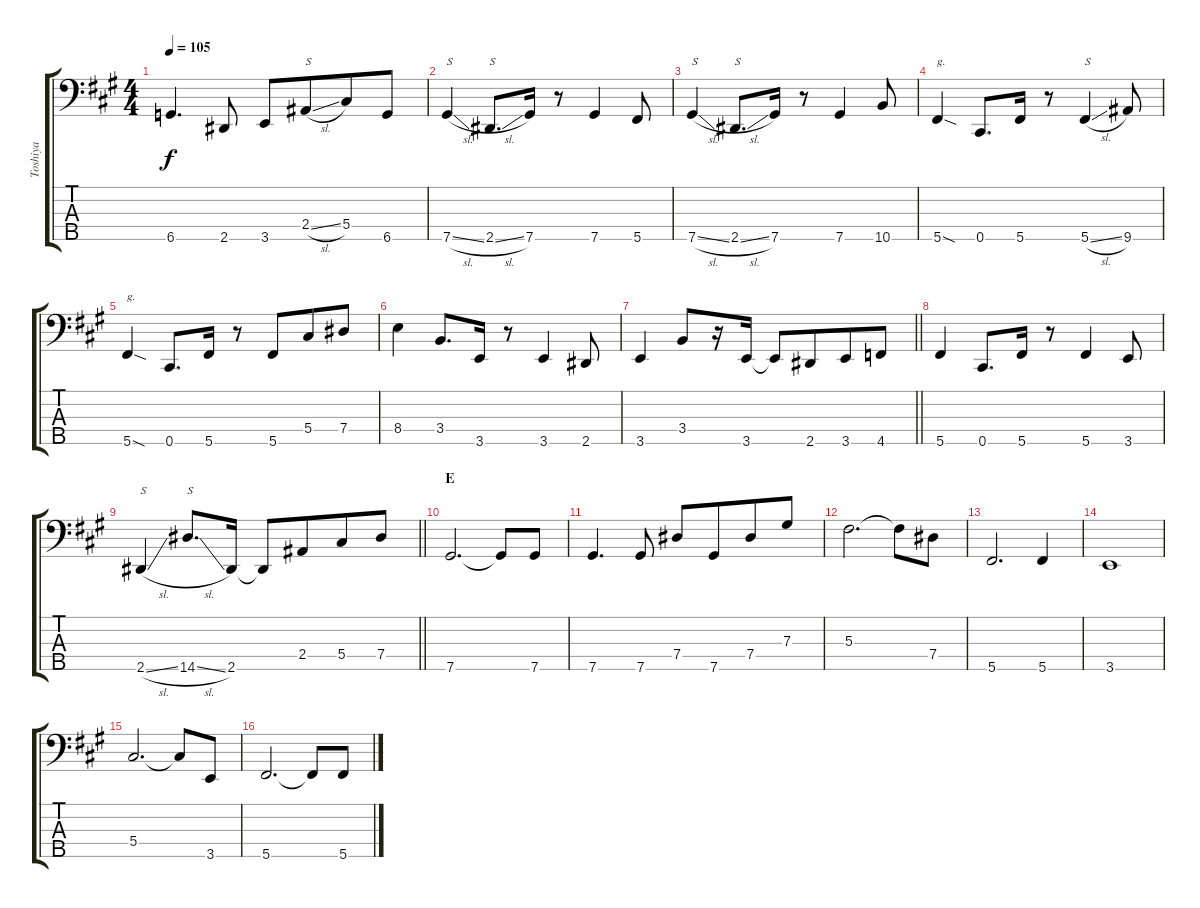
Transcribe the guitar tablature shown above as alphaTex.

\track ("Toshiya" "Toshiya") {instrument electricbassfinger}
\staff {score tabs}
\tuning (B2 Gb2 Db2 Ab1 Db1) {hide}
\ts (4 4)
\tempo 105
\clef f4
\ks f#minor
6.5.4{d dy f} 2.5.8 3.5.8 2.4{sl}.8{txt "S" beam merge} 5.4.8 6.5.8 |
7.5{sl}.4{txt "S"} 2.5{sl}.8{d txt "S"} 7.5.16 r.8 7.5.4 5.5.8 |
7.5{sl}.4{txt "S"} 2.5{sl}.8{d txt "S"} 7.5.16 r.8 7.5.4 10.5.8 |
5.5{sod}.4{txt "g."} 0.5.8{d} 5.5.16 r.8 5.5{sl}.4{txt "S"} 9.5.8 |
5.5{sod}.4{txt "g."} 0.5.8{d} 5.5.16 r.8 5.5.8{beam merge} 5.4.8 7.4.8 |
8.4.4 3.4.8{d} 3.5.16 r.8 3.5.4 2.5.8 |
\barLineRight lightlight
3.5.4 3.4.8 r.16 3.5.16 3.5{t}.8 2.5.8{beam merge} 3.5.8{beam merge} 4.5.8 |
\section ("" "")
5.5.4 0.5.8{d} 5.5.16 r.8 5.5.4 3.5.8 |
\barLineRight lightlight
2.5{sl}.4{txt "S"} 14.5{sl}.8{d txt "S"} 2.5.16 2.5{t}.8 2.4.8{beam merge} 5.4.8 7.4.8 |
\section ("" "E")
7.5.2{d} 7.5{t}.8 7.5.8 |
7.5.4{d} 7.5.8 7.4.8 7.5.8{beam merge} 7.4.8 7.3.8 |
5.3.2{d} 5.3{t}.8 7.4.8 |
5.5.2{d} 5.5.4 |
3.5.1 |
5.4.2{d} 5.4{t}.8 3.5.8 |
5.5.2{d} 5.5{t}.8 5.5.8
